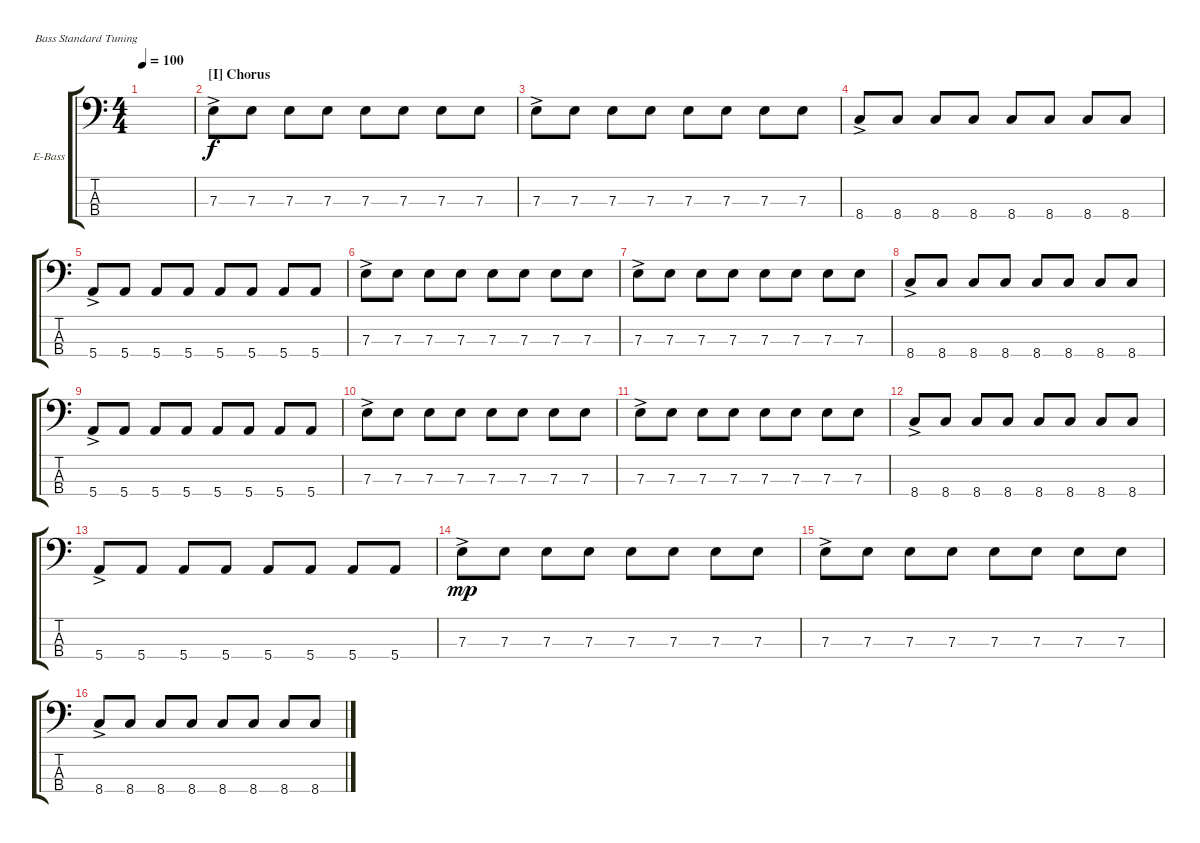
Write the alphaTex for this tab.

\defaultSystemsLayout 4
\bracketExtendMode groupsimilarinstruments
\firstSystemTrackNameOrientation horizontal
\otherSystemsTrackNameOrientation horizontal
\track ("Electric Bass" "E-Bass") {instrument electricbassfinger}
\staff {score tabs}
\tuning (G2 D2 A1 E1)
\ts (4 4)
\tempo 100
\clef f4
\ks c
|
\section ("I" "Chorus")
7.3{ac}.8 7.3.8 7.3.8 7.3.8 7.3.8 7.3.8 7.3.8 7.3.8 |
7.3{ac}.8 7.3.8 7.3.8 7.3.8 7.3.8 7.3.8 7.3.8 7.3.8 |
8.4{ac}.8 8.4.8 8.4.8 8.4.8 8.4.8 8.4.8 8.4.8 8.4.8 |
5.4{ac}.8 5.4.8 5.4.8 5.4.8 5.4.8 5.4.8 5.4.8 5.4.8 |
7.3{ac}.8 7.3.8 7.3.8 7.3.8 7.3.8 7.3.8 7.3.8 7.3.8 |
7.3{ac}.8 7.3.8 7.3.8 7.3.8 7.3.8 7.3.8 7.3.8 7.3.8 |
8.4{ac}.8 8.4.8 8.4.8 8.4.8 8.4.8 8.4.8 8.4.8 8.4.8 |
5.4{ac}.8 5.4.8 5.4.8 5.4.8 5.4.8 5.4.8 5.4.8 5.4.8 |
7.3{ac}.8 7.3.8 7.3.8 7.3.8 7.3.8 7.3.8 7.3.8 7.3.8 |
7.3{ac}.8 7.3.8 7.3.8 7.3.8 7.3.8 7.3.8 7.3.8 7.3.8 |
8.4{ac}.8 8.4.8 8.4.8 8.4.8 8.4.8 8.4.8 8.4.8 8.4.8 |
5.4{ac}.8 5.4.8 5.4.8 5.4.8 5.4.8 5.4.8 5.4.8 5.4.8 |
7.3{ac}.8{dy mp} 7.3.8 7.3.8 7.3.8 7.3.8 7.3.8 7.3.8 7.3.8 |
7.3{ac}.8 7.3.8 7.3.8 7.3.8 7.3.8 7.3.8 7.3.8 7.3.8 |
8.4{ac}.8 8.4.8 8.4.8 8.4.8 8.4.8 8.4.8 8.4.8 8.4.8
